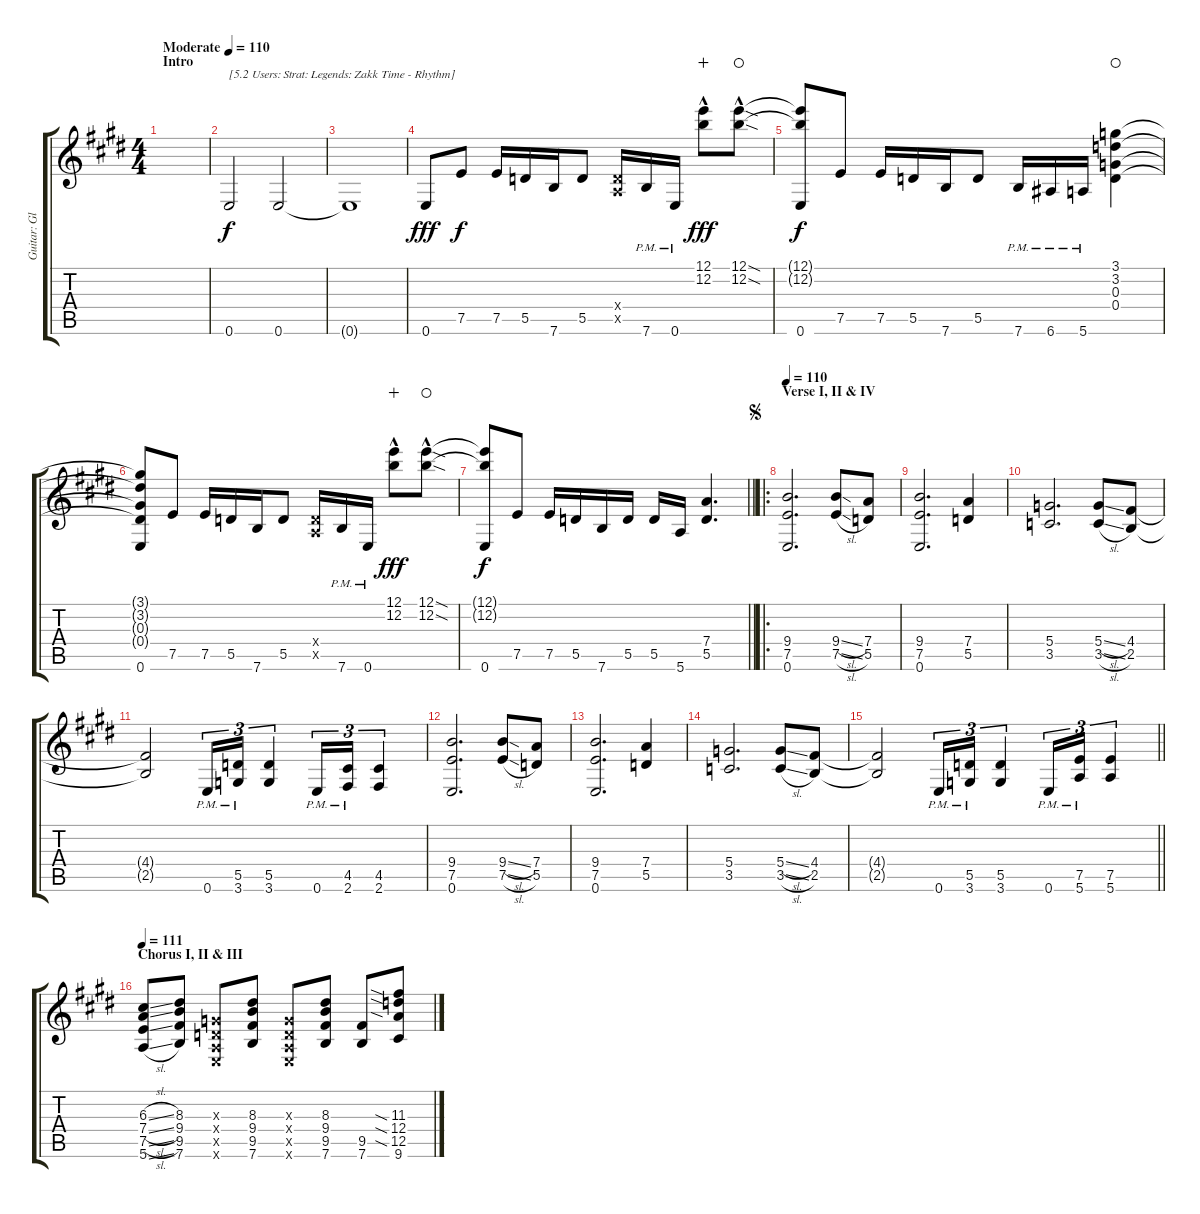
\track ("Guitar: Glenn" "Guitar: Gl") {instrument distortionguitar}
\staff {score tabs}
\tuning (E4 B3 G3 D3 A2 E2) {hide}
\ts (4 4)
\section ("" "Intro")
\tempo (110 "Moderate")
\clef g2
\ks e
|
0.6.2{txt "[5.2 Users: Strat: Legends: Zakk Time - Rhythm]" volume 0} 0.6.2{dy f volume 13} |
0.6{t}.1 |
0.6.8{dy fff} 7.5.8{dy f} 7.5.16 5.5.16 7.6.16 5.5.8 (0.4{x} 0.5{x}).16 7.6{pm}.16 0.6{pm}.16 (12.1{hac} 12.2{hac}).8{dy fff wahc} (12.1{sod hac} 12.2{sod hac}).8{waho} |
(12.1{t} 12.2{t} 0.6).8{dy f} 7.5.8 7.5.16 5.5.16 7.6.16 5.5.8 7.6{pm}.16 6.6{pm}.16 5.6{pm}.16 (3.1 3.2 0.3 0.4).4{waho} |
(3.1{t} 3.2{t} 0.3{t} 0.4{t} 0.6).8 7.5.8 7.5.16 5.5.16 7.6.16 5.5.8 (0.4{x} 0.5{x}).16 7.6{pm}.16 0.6{pm}.16 (12.1{hac} 12.2{hac}).8{dy fff wahc} (12.1{sod hac} 12.2{sod hac}).8{waho} |
\barLineRight lightlight
(12.1{t} 12.2{t} 0.6).8{dy f} 7.5.8 7.5.16 5.5.16 7.6.16 5.5.16 5.5.16 5.6.16 (7.4 5.5).4{d} |
\ro
\section ("" "Verse I, II & IV")
\jump segno
\tempo 110
(9.4 7.5 0.6).2{d} (9.4{sl} 7.5{sl}).8 (7.4 5.5).8 |
(9.4 7.5 0.6).2{d} (7.4 5.5).4 |
(5.4 3.5).2{d} (5.4{sl} 3.5{sl}).8 (4.4 2.5).8 |
(4.4{t} 2.5{t}).2 0.6{pm}.16{tu (3 2)} (5.5{pm} 3.6{pm}).16{tu (3 2)} (5.5 3.6).4{tu (3 2)} 0.6{pm}.16{tu (3 2)} (4.5{pm} 2.6{pm}).16{tu (3 2)} (4.5 2.6).4{tu (3 2)} |
(9.4 7.5 0.6).2{d} (9.4{sl} 7.5{sl}).8 (7.4 5.5).8 |
(9.4 7.5 0.6).2{d} (7.4 5.5).4 |
(5.4 3.5).2{d} (5.4{sl} 3.5{sl}).8 (4.4 2.5).8 |
\barLineRight lightlight
(4.4{t} 2.5{t}).2 0.6{pm}.16{tu (3 2)} (5.5{pm} 3.6{pm}).16{tu (3 2)} (5.5 3.6).4{tu (3 2)} 0.6{pm}.16{tu (3 2)} (7.5{pm} 5.6{pm}).16{tu (3 2)} (7.5 5.6).4{tu (3 2)} |
\section ("" "Chorus I, II & III")
\tempo 111
(6.3{sl} 7.4{sl} 7.5{sl} 5.6{sl}).8 (8.3 9.4 9.5 7.6).8 (0.3{x} 0.4{x} 0.5{x} 0.6{x}).8 (8.3 9.4 9.5 7.6).8 (0.3{x} 0.4{x} 0.5{x} 0.6{x}).8 (8.3 9.4 9.5 7.6).8 (9.5 7.6).8 (11.3{sia} 12.4{sia} 12.5{sia} 9.6).8
